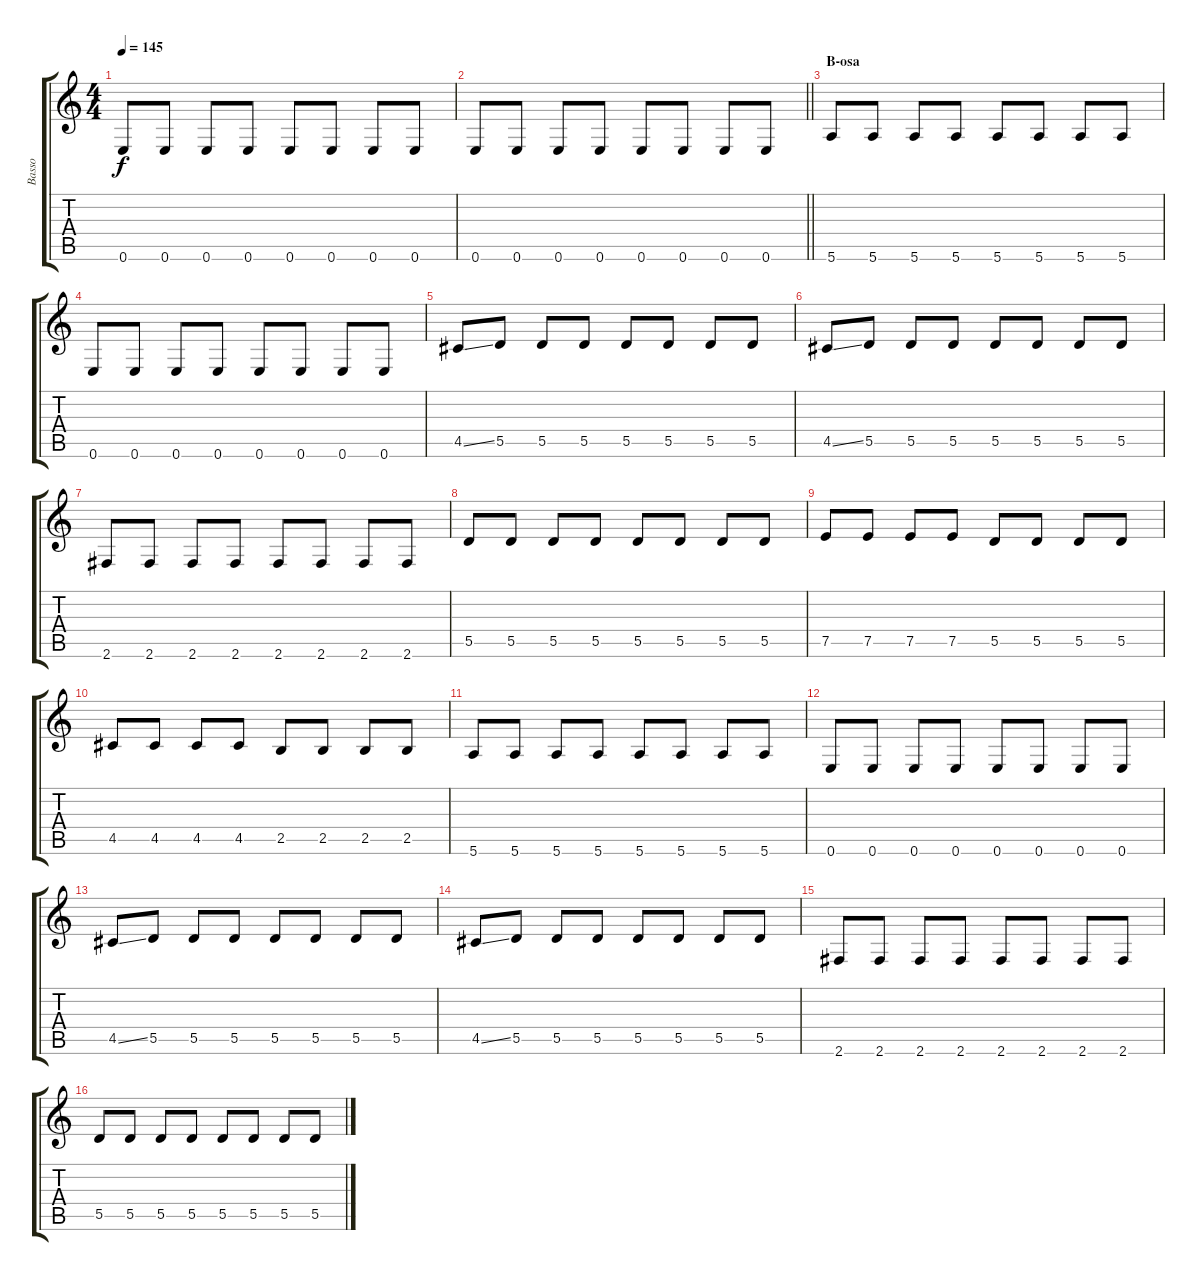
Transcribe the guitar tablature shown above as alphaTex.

\track ("Basso" "Basso") {instrument electricbassfinger}
\staff {score tabs}
\tuning (E4 B3 G3 D3 A2 E2) {hide}
\ts (4 4)
\tempo 145
\clef g2
\ks c
0.6.8{dy f} 0.6.8 0.6.8 0.6.8 0.6.8 0.6.8 0.6.8 0.6.8 |
\barLineRight lightlight
0.6.8 0.6.8 0.6.8 0.6.8 0.6.8 0.6.8 0.6.8 0.6.8 |
\section ("" "B-osa")
5.6.8 5.6.8 5.6.8 5.6.8 5.6.8 5.6.8 5.6.8 5.6.8 |
0.6.8 0.6.8 0.6.8 0.6.8 0.6.8 0.6.8 0.6.8 0.6.8 |
4.5{ss}.8 5.5.8 5.5.8 5.5.8 5.5.8 5.5.8 5.5.8 5.5.8 |
4.5{ss}.8 5.5.8 5.5.8 5.5.8 5.5.8 5.5.8 5.5.8 5.5.8 |
2.6.8 2.6.8 2.6.8 2.6.8 2.6.8 2.6.8 2.6.8 2.6.8 |
5.5.8 5.5.8 5.5.8 5.5.8 5.5.8 5.5.8 5.5.8 5.5.8 |
7.5.8 7.5.8 7.5.8 7.5.8 5.5.8 5.5.8 5.5.8 5.5.8 |
4.5.8 4.5.8 4.5.8 4.5.8 2.5.8 2.5.8 2.5.8 2.5.8 |
5.6.8 5.6.8 5.6.8 5.6.8 5.6.8 5.6.8 5.6.8 5.6.8 |
0.6.8 0.6.8 0.6.8 0.6.8 0.6.8 0.6.8 0.6.8 0.6.8 |
4.5{ss}.8 5.5.8 5.5.8 5.5.8 5.5.8 5.5.8 5.5.8 5.5.8 |
4.5{ss}.8 5.5.8 5.5.8 5.5.8 5.5.8 5.5.8 5.5.8 5.5.8 |
2.6.8 2.6.8 2.6.8 2.6.8 2.6.8 2.6.8 2.6.8 2.6.8 |
5.5.8 5.5.8 5.5.8 5.5.8 5.5.8 5.5.8 5.5.8 5.5.8
